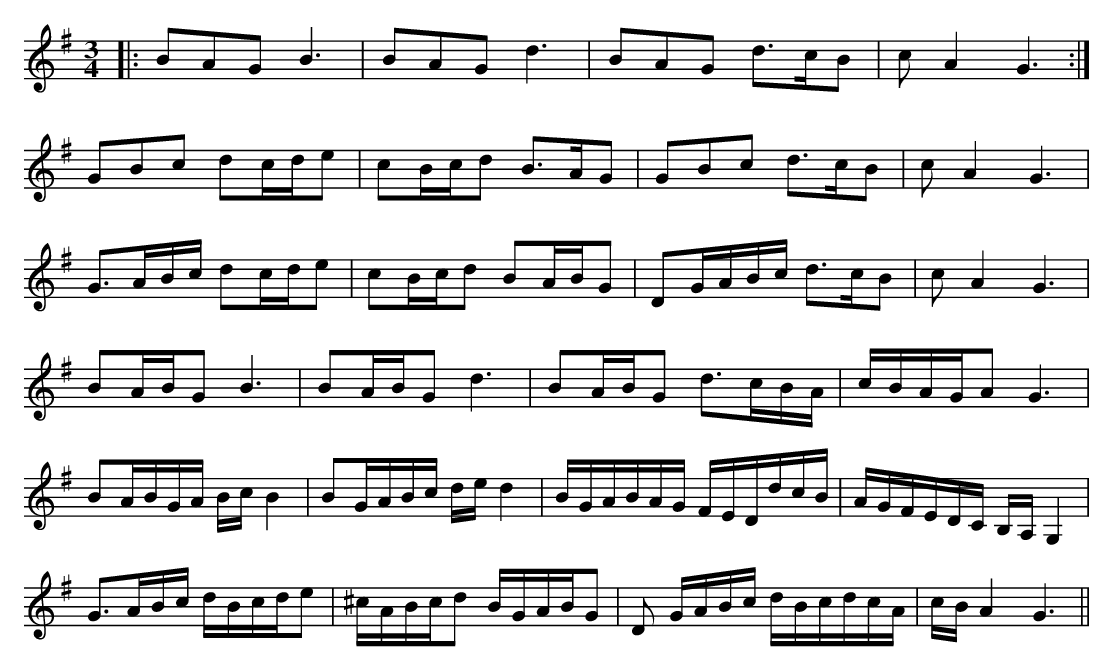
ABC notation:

X:1
M:3/4
K:G
|:BAG B3|BAG d3|BAG d>cB|cA2 G3:|
GBc dc/d/e|cB/c/d B>AG|GBc d>cB|cA2 G3|
G>AB/c/ dc/d/e|cB/c/d BA/B/G|DG/A/B/c/ d>cB|cA2 G3|
BA/B/G B3|BA/B/G d3|BA/B/G d>cB/A/|c/B/A/G/A G3|
BA/B/G/A/ B/c/B2|BG/A/B/c/ d/e/d2|B/G/A/B/A/G/ F/E/D/d/c/B/|A/G/F/E/D/C/ B,/A,/G,2|
G>AB/c/ d/B/c/d/e|^c/A/B/c/d B/G/A/B/G|D G/A/B/c/ d/B/c/d/c/A/|c/B/A2 G3||
